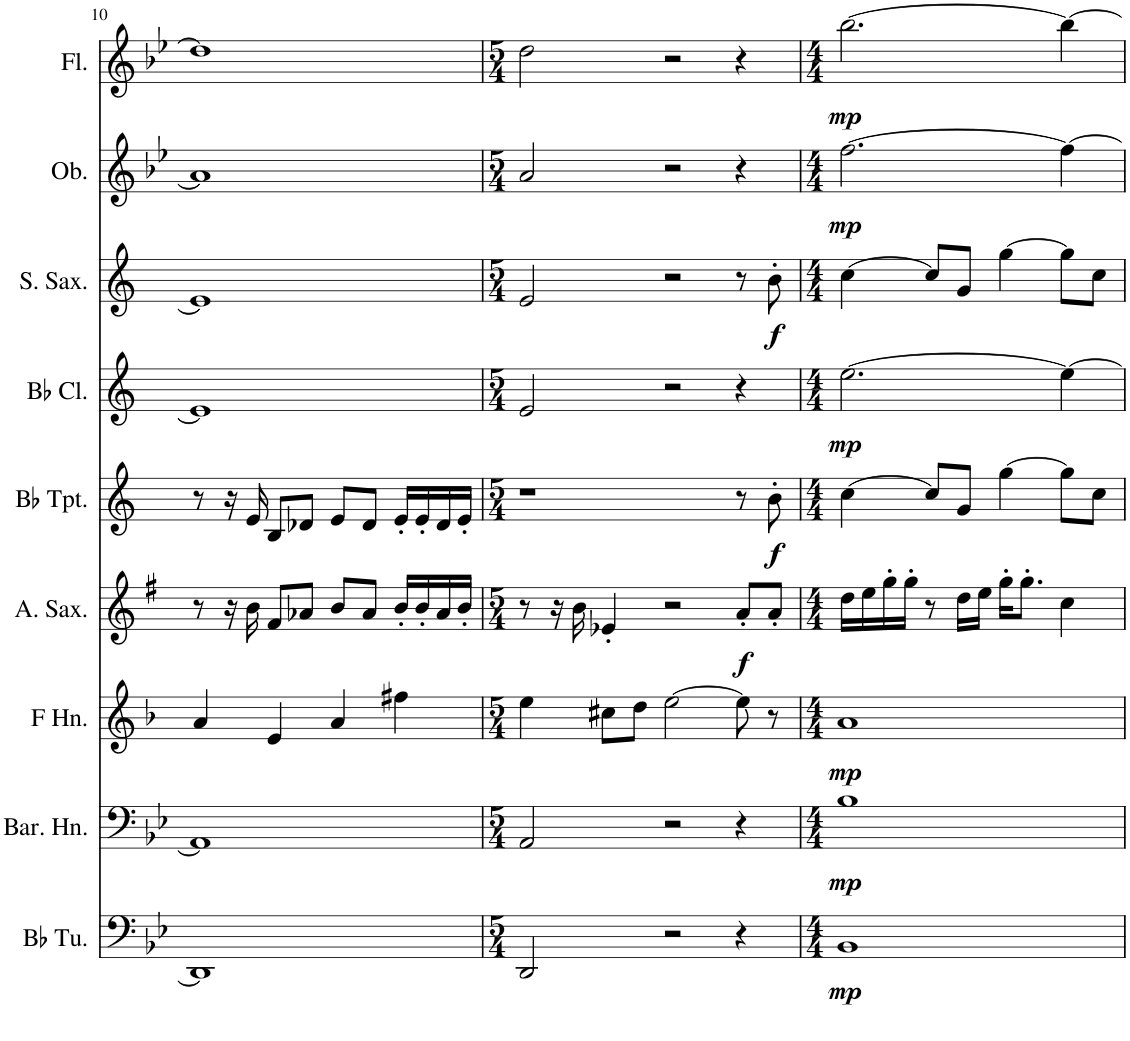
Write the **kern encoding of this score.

**kern	**dynam	**kern	**dynam	**kern	**dynam	**kern	**dynam	**kern	**dynam	**kern	**dynam	**kern	**dynam	**kern	**dynam	**kern	**dynam
*part9	*part9	*part8	*part8	*part7	*part7	*part6	*part6	*part5	*part5	*part4	*part4	*part3	*part3	*part2	*part2	*part1	*part1
*staff9	*staff9	*staff8	*staff8	*staff7	*staff7	*staff6	*staff6	*staff5	*staff5	*staff4	*staff4	*staff3	*staff3	*staff2	*staff2	*staff1	*staff1
*I"Bb Tuba	*	*I"Baritone Horn	*	*I"Horn in F	*	*I"Alto Saxophone	*	*I"Bb Trumpet	*	*I"Bb Clarinet	*	*I"Soprano Saxophone	*	*I"Oboe	*	*I"Flute	*
*I'Bb Tu.	*	*I'Bar. Hn.	*	*	*	*I'A. Sax.	*	*I'Bb Tpt.	*	*I'Bb Cl.	*	*I'S. Sax.	*	*I'Ob.	*	*I'Fl.	*
!!LO:PB:g=z
*clefF4	*	*clefF4	*	*clefG2	*	*clefG2	*	*clefG2	*	*clefG2	*	*clefG2	*	*clefG2	*	*clefG2	*
*	*	*Trd4c7	*	*Trd4c7	*	*Trd5c9	*	*Trd1c2	*	*Trd1c2	*	*Trd1c2	*	*	*	*	*
*k[b-e-]	*	*k[b-e-]	*	*k[b-]	*	*k[f#]	*	*k[]	*	*k[]	*	*k[]	*	*k[b-e-]	*	*k[b-e-]	*
*M4/4	*	*M4/4	*	*M4/4	*	*M4/4	*	*M4/4	*	*M4/4	*	*M4/4	*	*M4/4	*	*M4/4	*
=10	=10	=10	=10	=10	=10	=10	=10	=10	=10	=10	=10	=10	=10	=10	=10	=10	=10
1DD]	.	1AA]	.	4a/	.	8r	.	8r	.	1e]	.	1e]	.	1a]	.	1dd]	.
.	.	.	.	.	.	16r	.	16r	.	.	.	.	.	.	.	.	.
.	.	.	.	.	.	16b\	.	16e/	.	.	.	.	.	.	.	.	.
.	.	.	.	4e/	.	8f#/L	.	8B/L	.	.	.	.	.	.	.	.	.
.	.	.	.	.	.	8a-X/J	.	8d-X/J	.	.	.	.	.	.	.	.	.
.	.	.	.	4a/	.	8b/L	.	8e/L	.	.	.	.	.	.	.	.	.
.	.	.	.	.	.	8a-/J	.	8d-/J	.	.	.	.	.	.	.	.	.
.	.	.	.	4ff#X\	.	16b'/LL	.	16e'/LL	.	.	.	.	.	.	.	.	.
.	.	.	.	.	.	16b'/	.	16e'/	.	.	.	.	.	.	.	.	.
.	.	.	.	.	.	16a-/	.	16d-/	.	.	.	.	.	.	.	.	.
.	.	.	.	.	.	16b'/JJ	.	16e'/JJ	.	.	.	.	.	.	.	.	.
=11	=11	=11	=11	=11	=11	=11	=11	=11	=11	=11	=11	=11	=11	=11	=11	=11	=11
*M5/4	*	*M5/4	*	*M5/4	*	*M5/4	*	*M5/4	*	*M5/4	*	*M5/4	*	*M5/4	*	*M5/4	*
2DD/	.	2AA/	.	4ee\	.	8r	.	1r	.	2e/	.	2e/	.	2a/	.	2dd\	.
.	.	.	.	.	.	16r	.	.	.	.	.	.	.	.	.	.	.
.	.	.	.	.	.	16b\	.	.	.	.	.	.	.	.	.	.	.
.	.	.	.	8cc#X\L	.	4e-X'/	.	.	.	.	.	.	.	.	.	.	.
.	.	.	.	8dd\J	.	.	.	.	.	.	.	.	.	.	.	.	.
2r	.	2r	.	[2ee\	.	2r	.	.	.	2r	.	2r	.	2r	.	2r	.
!	!	!	!	!	!	!	!LO:DY:b	!	!	!	!	!	!	!	!	!	!
4r	.	4r	.	8ee\]	.	8a'/L	f	8r	.	4r	.	8r	.	4r	.	4r	.
!	!	!	!	!	!	!	!	!	!LO:DY:b	!	!	!	!LO:DY:b	!	!	!	!
.	.	.	.	8r	.	8a'/J	.	8b'\	f	.	.	8b'\	f	.	.	.	.
=12	=12	=12	=12	=12	=12	=12	=12	=12	=12	=12	=12	=12	=12	=12	=12	=12	=12
*M4/4	*	*M4/4	*	*M4/4	*	*M4/4	*	*M4/4	*	*M4/4	*	*M4/4	*	*M4/4	*	*M4/4	*
!	!LO:DY:b	!	!LO:DY:b	!	!LO:DY:b	!	!	!	!	!	!LO:DY:b	!	!	!	!LO:DY:b	!	!LO:DY:b
1BB-	mp	1B-	mp	1a	mp	16dd\LL	.	[4cc\	.	[2.ee\	mp	[4cc\	.	[2.ff\	mp	[2.bb-\	mp
.	.	.	.	.	.	16ee\	.	.	.	.	.	.	.	.	.	.	.
.	.	.	.	.	.	16gg'\	.	.	.	.	.	.	.	.	.	.	.
.	.	.	.	.	.	16gg'\JJ	.	.	.	.	.	.	.	.	.	.	.
.	.	.	.	.	.	8r	.	8cc/L]	.	.	.	8cc/L]	.	.	.	.	.
.	.	.	.	.	.	16dd\LL	.	8g/J	.	.	.	8g/J	.	.	.	.	.
.	.	.	.	.	.	16ee\JJ	.	.	.	.	.	.	.	.	.	.	.
.	.	.	.	.	.	16gg'\KL	.	[4gg\	.	.	.	[4gg\	.	.	.	.	.
.	.	.	.	.	.	8.gg'\J	.	.	.	.	.	.	.	.	.	.	.
.	.	.	.	.	.	4cc\	.	8gg\L]	.	4ee\_	.	8gg\L]	.	4ff\_	.	4bb-\_	.
.	.	.	.	.	.	.	.	8cc\J	.	.	.	8cc\J	.	.	.	.	.
=	=	=	=	=	=	=	=	=	=	=	=	=	=	=	=	=	=
*-	*-	*-	*-	*-	*-	*-	*-	*-	*-	*-	*-	*-	*-	*-	*-	*-	*-
